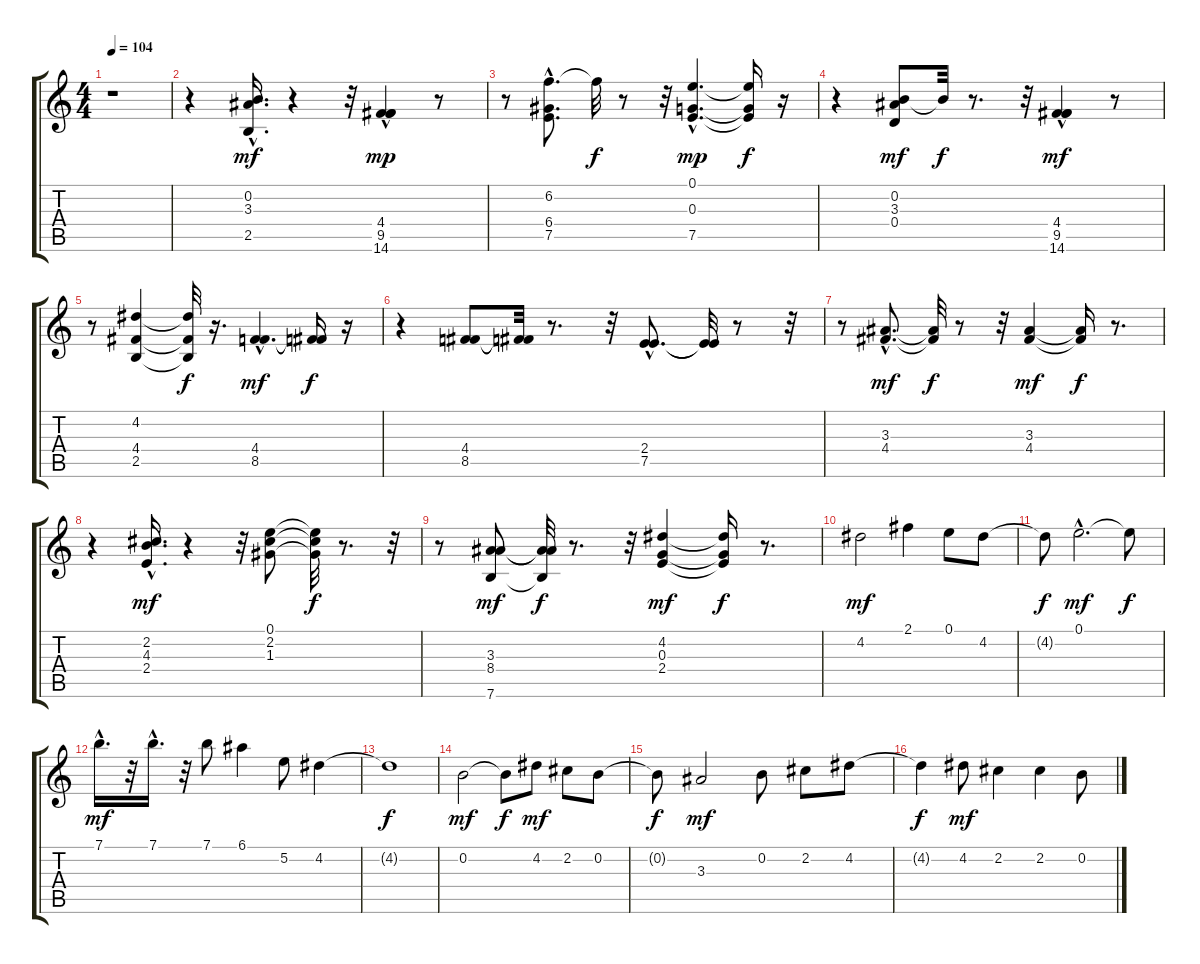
\track "" {instrument acousticguitarnylon}
\staff {score tabs}
\tuning (E4 B3 G3 D3 A2 E2) {hide}
\ts (4 4)
\tempo 104
\clef g2
\ks c
r.1{dy f} |
r.4 (0.2{hac} 3.3{hac} 2.5{hac}).16{d dy mf} r.4 r.32 (4.4{hac} 9.5 14.6).4{dy mp} r.8 |
r.8 (6.2{hac} 6.4{hac} 7.5{hac}).8{d} 6.2{t}.32{dy f} r.8 r.32 (0.1{hac} 0.3{hac} 7.5{hac}).4{d dy mp} (0.1{t} 0.3{t} 7.5{t}).16{dy f} r.16 |
r.4 (0.2 3.3 0.4).8{dy mf} 0.2{t}.32{dy f} r.8{d} r.32 (4.4{hac} 9.5 14.6).4{dy mf} r.8 |
r.8 (4.2 4.4 2.5).4 (4.2{t} 4.4{t} 2.5{t}).32{dy f} r.16{d} (4.4{hac} 8.5{hac}).4{d dy mf} (4.4{t} 8.5{t}).16{dy f} r.16 |
r.4 (4.4 8.5).8 (4.4{t} 8.5{t}).32 r.8{d} r.32 (2.4{hac} 7.5{hac}).8{d} (2.4{t} 7.5{t}).32 r.8 r.32 |
r.8 (3.3{hac} 4.4{hac}).8{d dy mf} (3.3{t} 4.4{t}).32{dy f} r.8 r.32 (3.3 4.4).4{dy mf} (3.3{t} 4.4{t}).16{dy f} r.8{d} |
r.4 (2.2{hac} 4.3{hac} 2.4{hac}).16{d dy mf} r.4 r.32 (0.1 2.2 1.3).8 (0.1{t} 2.2{t} 1.3{t}).32{dy f} r.8{d} r.32 |
r.8 (3.3 8.4 7.6).8{dy mf} (3.3{t} 8.4{t} 7.6{t}).32{dy f} r.8{d} r.32 (4.2 0.3 2.4).4{dy mf} (4.2{t} 0.3{t} 2.4{t}).16{dy f} r.8{d} |
4.2.2{dy mf} 2.1.4 0.1.8 4.2.8 |
4.2{t}.8{dy f} 0.1{hac}.2{d dy mf} 0.1{t}.8{dy f} |
7.1{hac}.16{d dy mf} r.32 7.1{hac}.16{d} r.32 7.1.8 6.1.4 5.2.8 4.2.4 |
4.2{t}.1{dy f} |
0.2.2{dy mf} 0.2{t}.8{dy f} 4.2.8{dy mf} 2.2.8 0.2.8 |
0.2{t}.8{dy f} 3.3.2{dy mf} 0.2.8 2.2.8 4.2.8 |
4.2{t}.4{dy f} 4.2.8{dy mf} 2.2.4 2.2.4 0.2.8
